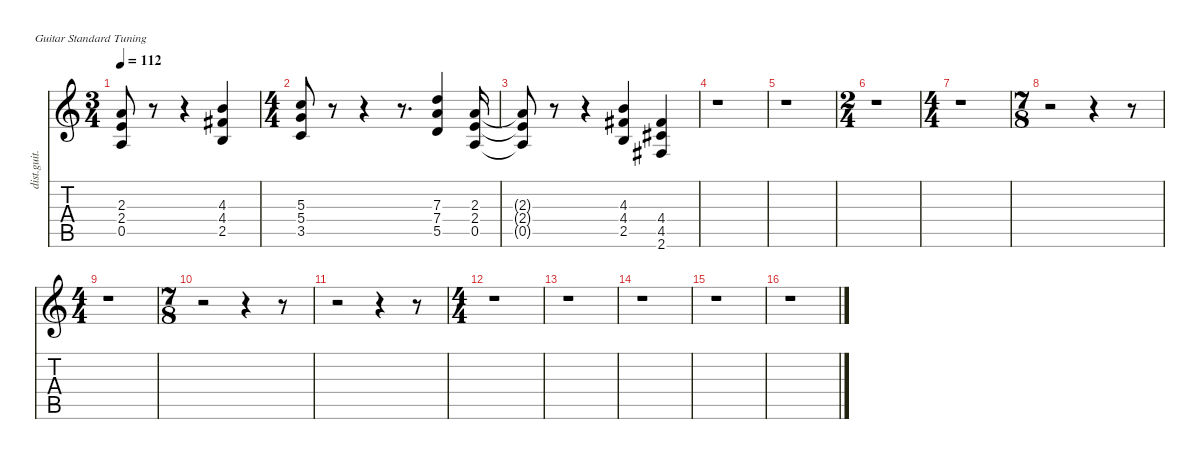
\defaultSystemsLayout 4
\hideDynamics
\bracketExtendMode nobrackets
\otherSystemsTrackNameOrientation horizontal
\track ("John Petrucci2" "dist.guit.") {instrument distortionguitar}
\staff {score tabs}
\tuning (E4 B3 G3 D3 A2 E2)
\ts (3 4)
\beaming (8 2 2 2)
\tempo 112
\clef g2
\ks c
(2.3{t} 2.4{t} 0.5{t}).8{dy f beam Up} r.8{beam Up} r.4{beam Up} (4.3 4.4{acc #} 2.5).4{beam Up} |
\ts (4 4)
\beaming (8 2 2 2 2)
(5.3 5.4 3.5).8{beam Up} r.8{beam Up} r.4{beam Up} r.8{d beam Up} (7.3 7.4 5.5).4{beam Up} (2.3 2.4 0.5).16{beam Up} |
(2.3{t} 2.4{t} 0.5{t}).8{beam Up} r.8{beam Up} r.4{beam Up} (4.3 4.4{acc #} 2.5).4{beam Up} (4.4{acc #} 4.5{acc #} 2.6{acc #}).4{beam Up} |
r.1{beam Down} |
r.1{beam Down} |
\ts (2 4)
\beaming (8 2 2)
r.1{beam Down} |
\ts (4 4)
\beaming (8 2 2 2 2)
r.1{beam Down} |
\ts (7 8)
\beaming (8 3 2 2)
r.2{beam Down} r.4{beam Down} r.8{beam Down} |
\ts (4 4)
\beaming (8 2 2 2 2)
r.1{beam Down} |
\ts (7 8)
\beaming (8 3 2 2)
r.2{beam Down} r.4{beam Down} r.8{beam Down} |
r.2{beam Down} r.4{beam Down} r.8{beam Down} |
\ts (4 4)
\beaming (8 2 2 2 2)
r.1{beam Down} |
r.1{beam Down} |
r.1{beam Down} |
r.1{beam Down} |
r.1{beam Down}
